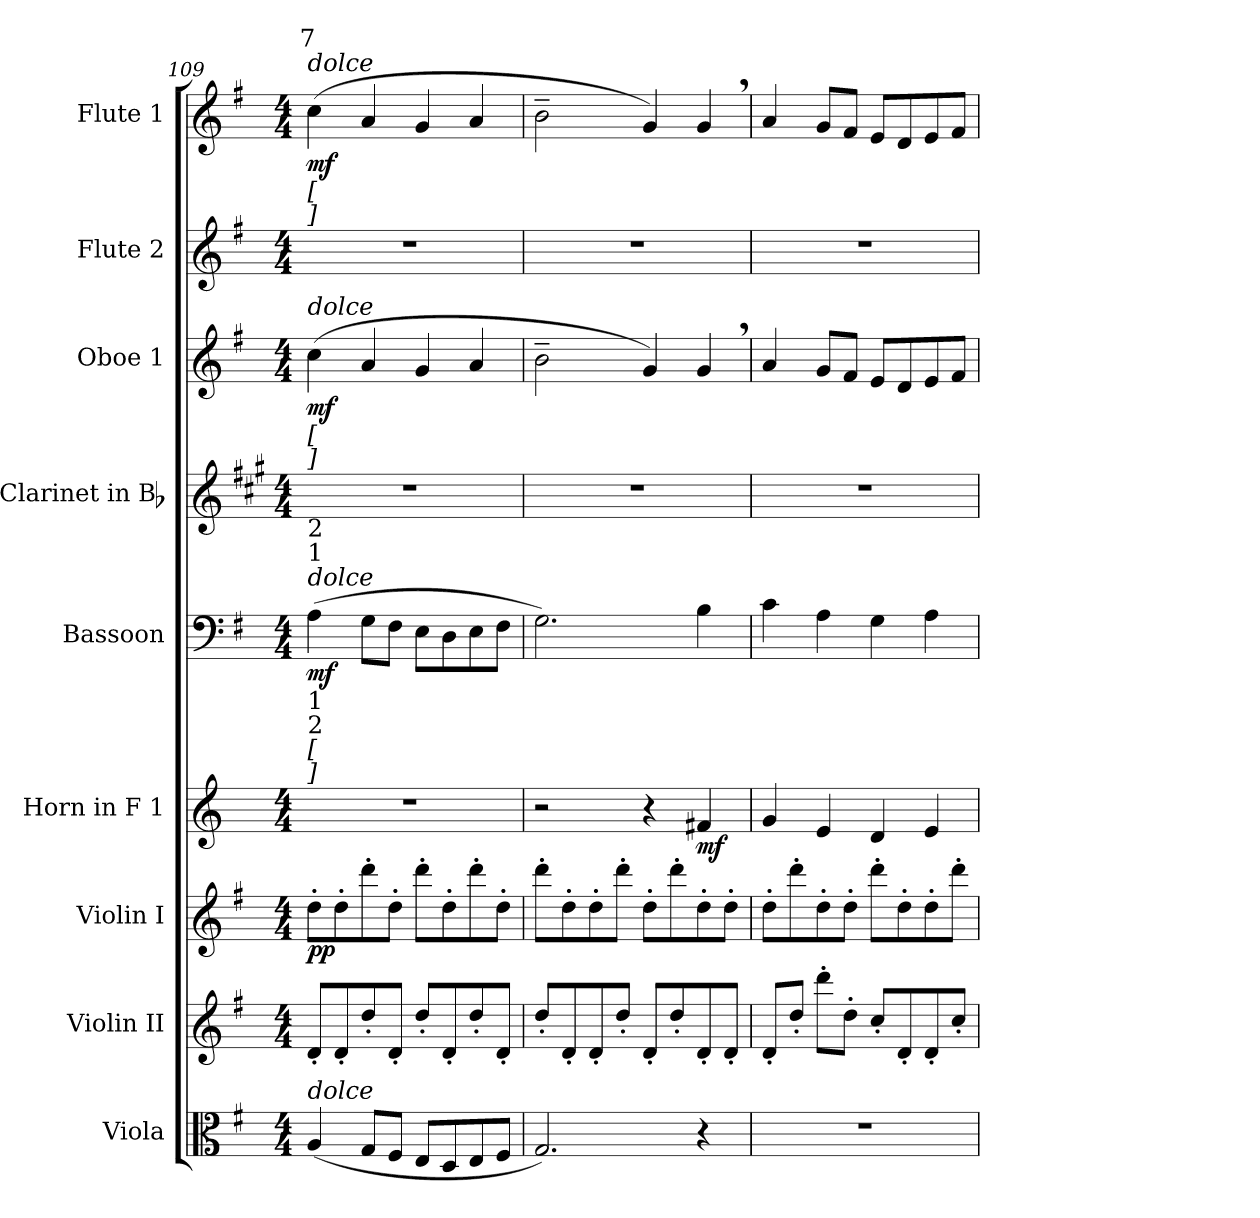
**kern	**kern	**kern	**dynam	**kern	**dynam	**kern	**dynam	**kern	**kern	**dynam	**kern	**kern	**dynam
*part9	*part8	*part7	*part7	*part6	*part6	*part5	*part5	*part4	*part3	*part3	*part2	*part1	*part1
*staff9	*staff8	*staff7	*staff7	*staff6	*staff6	*staff5	*staff5	*staff4	*staff3	*staff3	*staff2	*staff1	*staff1
*I"Viola	*I"Violin II	*I"Violin I	*	*I"Horn in F 1	*	*I"Bassoon	*	*I"Clarinet in Bb	*I"Oboe 1	*	*I"Flute 2	*I"Flute 1	*
*I'Vla.	*I'Vln. II	*I'Vln. I	*	*I'Hn. 1	*	*I'Bsn.	*	*I'Cl.	*I'Ob. 1	*	*I'Fl. 2	*I'Fl. 1	*
!!LO:PB:g=z
*clefC3	*clefG2	*clefG2	*	*clefG2	*	*clefF4	*	*clefG2	*clefG2	*	*clefG2	*clefG2	*
*	*	*	*	*ITrd4c7	*	*	*	*ITrd1c2	*	*	*	*	*
*k[f#]	*k[f#]	*k[f#]	*	*k[b-]	*	*k[f#]	*	*k[f#]	*k[f#]	*	*k[f#]	*k[f#]	*
*G:	*G:	*G:	*	*F:	*	*G:	*	*G:	*G:	*	*G:	*G:	*
*M4/4	*M4/4	*M4/4	*	*M4/4	*	*M4/4	*	*M4/4	*M4/4	*	*M4/4	*M4/4	*
*MM110	*MM110	*MM110	*	*MM110	*	*MM110	*	*MM110	*MM110	*	*MM110	*MM110	*
=109	=109	=109	=109	=109	=109	=109	=109	=109	=109	=109	=109	=109	=109
!	!	!	!	!	!	!	!	!	!	!	!	!LO:TX:b:i:t=[	!
!	!	!	!	!	!	!	!	!	!	!	!	!LO:TX:b:i:t=]	!
!	!	!	!	!	!	!	!	!	!	!	!	!LO:TX:a:i:t=dolce	!
!	!	!	!	!	!	!	!	!	!	!	!	!LO:TX:a:cj:t=7	!
!	!	!	!	!	!	!	!	!	!LO:TX:b:i:t=[	!	!	!	!
!	!	!	!	!	!	!	!	!	!LO:TX:b:i:t=]	!	!	!	!
!	!	!	!	!	!	!	!	!	!LO:TX:a:i:t=dolce	!	!	!	!
!	!	!	!	!	!	!	!	!LO:TX:b:t=2	!	!	!	!	!
!	!	!	!	!	!	!	!	!LO:TX:b:t=1	!	!	!	!	!
!	!	!	!	!	!	!LO:TX:b:t=1	!	!	!	!	!	!	!
!	!	!	!	!	!	!LO:TX:b:t=2	!	!	!	!	!	!	!
!	!	!	!	!	!	!LO:TX:b:i:t=[	!	!	!	!	!	!	!
!	!	!	!	!	!	!LO:TX:b:i:t=]	!	!	!	!	!	!	!
!	!	!	!	!	!	!LO:TX:a:i:t=dolce	!	!	!	!	!	!	!
!LO:TX:a:i:t=dolce	!	!	!	!	!	!	!	!	!	!	!	!	!
(4Ai/	8d'i/L	8dd'i\L	pp	1r	.	(4Ai\	mf	1r	(4cci\	mf	1r	(4cci\	mf
.	8d'i/	8dd'i\	.	.	.	.	.	.	.	.	.	.	.
8Gi/L	8dd'i/	8ddd'i\	.	.	.	8Gi\L	.	.	4ai/	.	.	4ai/	.
8F#i/J	8d'i/J	8dd'i\J	.	.	.	8F#i\J	.	.	.	.	.	.	.
8Ei/L	8dd'i/L	8ddd'i\L	.	.	.	8Ei\L	.	.	4gi/	.	.	4gi/	.
8Di/	8d'i/	8dd'i\	.	.	.	8Di\	.	.	.	.	.	.	.
8Ei/	8dd'i/	8ddd'i\	.	.	.	8Ei\	.	.	4ai/	.	.	4ai/	.
8F#i/J	8d'i/J	8dd'i\J	.	.	.	8F#i\J	.	.	.	.	.	.	.
=110	=110	=110	=110	=110	=110	=110	=110	=110	=110	=110	=110	=110	=110
2.Gi/)	8dd'i/L	8ddd'i\L	.	2r	.	2.Gi\)	.	1r	2b~i\	.	1r	2b~i\	.
.	8d'i/	8dd'i\	.	.	.	.	.	.	.	.	.	.	.
.	8d'i/	8dd'i\	.	.	.	.	.	.	.	.	.	.	.
.	8dd'i/J	8ddd'i\J	.	.	.	.	.	.	.	.	.	.	.
.	8d'i/L	8dd'i\L	.	4r	.	.	.	.	4gi/)	.	.	4gi/)	.
.	8dd'i/	8ddd'i\	.	.	.	.	.	.	.	.	.	.	.
4r	8d'i/	8dd'i\	.	4Bni/	mf	4Bi\	.	.	4g,i/	.	.	4g,i/	.
.	8d'i/J	8dd'i\J	.	.	.	.	.	.	.	.	.	.	.
=111	=111	=111	=111	=111	=111	=111	=111	=111	=111	=111	=111	=111	=111
1r	8d'i/L	8dd'i\L	.	4ci/	.	4ci\	.	1r	4ai/	.	1r	4ai/	.
.	8dd'i/J	8ddd'i\	.	.	.	.	.	.	.	.	.	.	.
.	8ddd'i\L	8dd'i\	.	4Ai/	.	4Ai\	.	.	8gi/L	.	.	8gi/L	.
.	8dd'i\J	8dd'i\J	.	.	.	.	.	.	8f#i/J	.	.	8f#i/J	.
.	8cc'i/L	8ddd'i\L	.	4Gi/	.	4Gi\	.	.	8ei/L	.	.	8ei/L	.
.	8d'i/	8dd'i\	.	.	.	.	.	.	8di/	.	.	8di/	.
.	8d'i/	8dd'i\	.	4Ai/	.	4Ai\	.	.	8ei/	.	.	8ei/	.
.	8cc'i/J	8ddd'i\J	.	.	.	.	.	.	8f#i/J	.	.	8f#i/J	.
=	=	=	=	=	=	=	=	=	=	=	=	=	=
*-	*-	*-	*-	*-	*-	*-	*-	*-	*-	*-	*-	*-	*-
